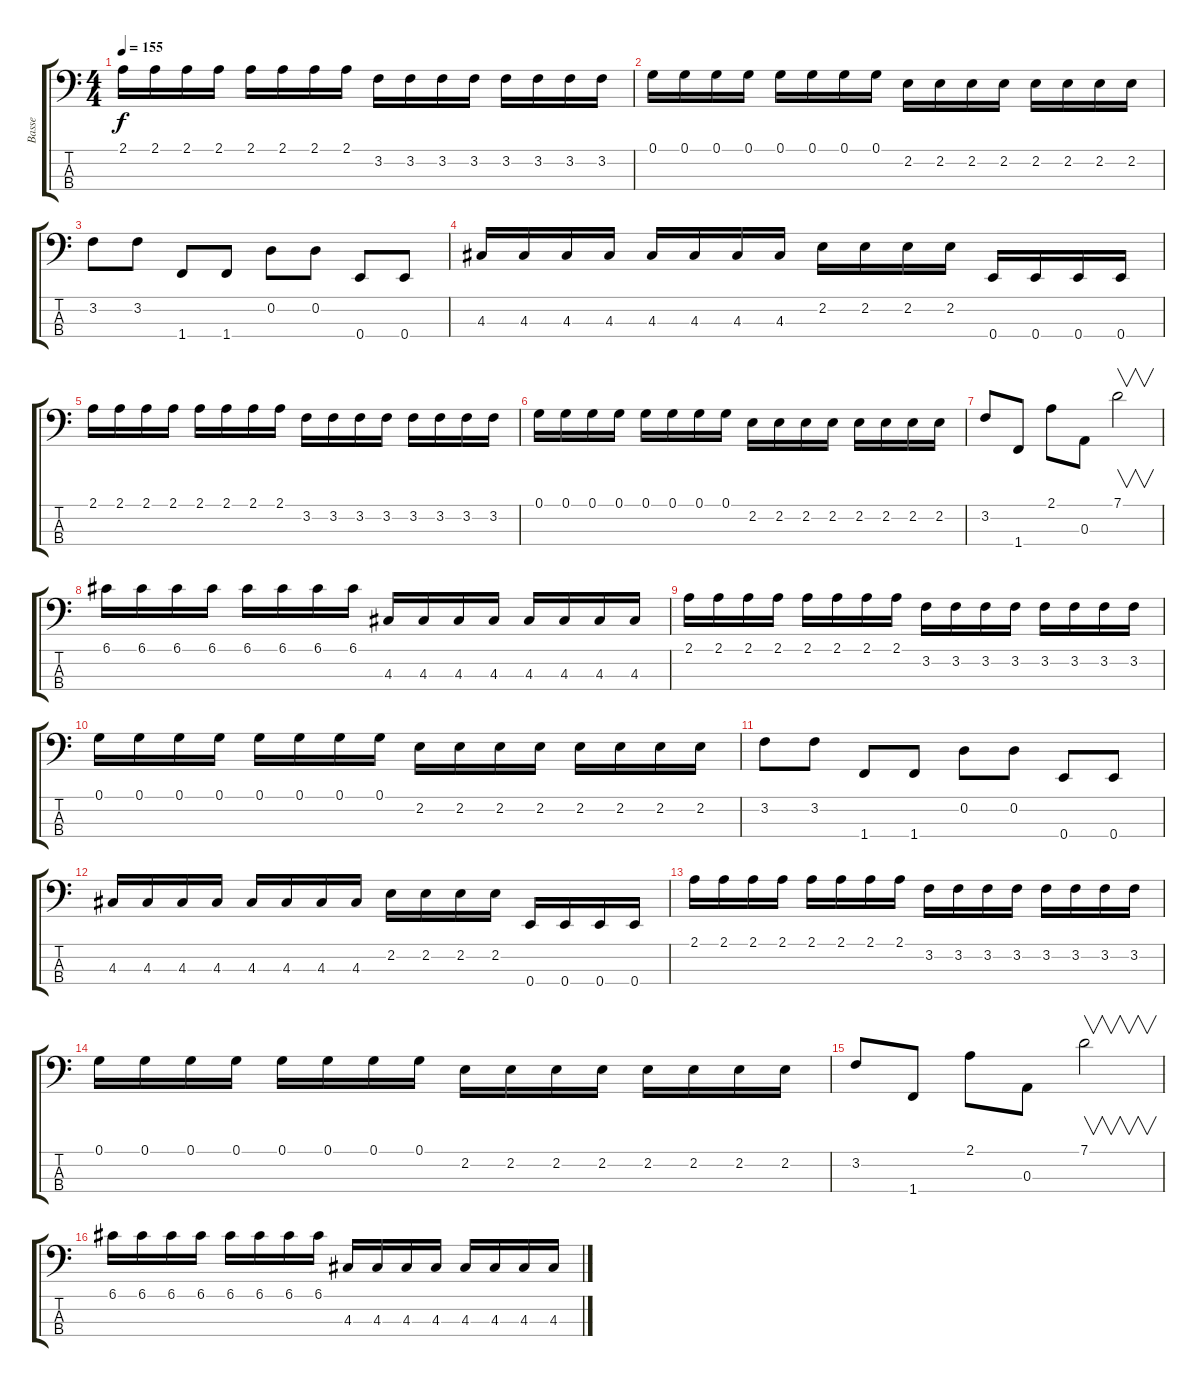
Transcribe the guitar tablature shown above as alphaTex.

\track ("Basse" "Basse") {instrument electricbassfinger}
\staff {score tabs}
\tuning (G2 D2 A1 E1) {hide}
\ts (4 4)
\tempo 155
\clef f4
\ks c
2.1.16{dy f} 2.1.16 2.1.16 2.1.16 2.1.16 2.1.16 2.1.16 2.1.16 3.2.16 3.2.16 3.2.16 3.2.16 3.2.16 3.2.16 3.2.16 3.2.16 |
0.1.16 0.1.16 0.1.16 0.1.16 0.1.16 0.1.16 0.1.16 0.1.16 2.2.16 2.2.16 2.2.16 2.2.16 2.2.16 2.2.16 2.2.16 2.2.16 |
3.2.8 3.2.8 1.4.8 1.4.8 0.2.8 0.2.8 0.4.8 0.4.8 |
4.3.16 4.3.16 4.3.16 4.3.16 4.3.16 4.3.16 4.3.16 4.3.16 2.2.16 2.2.16 2.2.16 2.2.16 0.4.16 0.4.16 0.4.16 0.4.16 |
2.1.16 2.1.16 2.1.16 2.1.16 2.1.16 2.1.16 2.1.16 2.1.16 3.2.16 3.2.16 3.2.16 3.2.16 3.2.16 3.2.16 3.2.16 3.2.16 |
0.1.16 0.1.16 0.1.16 0.1.16 0.1.16 0.1.16 0.1.16 0.1.16 2.2.16 2.2.16 2.2.16 2.2.16 2.2.16 2.2.16 2.2.16 2.2.16 |
3.2.8 1.4.8 2.1.8 0.3.8 7.1.2{v} |
6.1.16 6.1.16 6.1.16 6.1.16 6.1.16 6.1.16 6.1.16 6.1.16 4.3.16 4.3.16 4.3.16 4.3.16 4.3.16 4.3.16 4.3.16 4.3.16 |
2.1.16 2.1.16 2.1.16 2.1.16 2.1.16 2.1.16 2.1.16 2.1.16 3.2.16 3.2.16 3.2.16 3.2.16 3.2.16 3.2.16 3.2.16 3.2.16 |
0.1.16 0.1.16 0.1.16 0.1.16 0.1.16 0.1.16 0.1.16 0.1.16 2.2.16 2.2.16 2.2.16 2.2.16 2.2.16 2.2.16 2.2.16 2.2.16 |
3.2.8 3.2.8 1.4.8 1.4.8 0.2.8 0.2.8 0.4.8 0.4.8 |
4.3.16 4.3.16 4.3.16 4.3.16 4.3.16 4.3.16 4.3.16 4.3.16 2.2.16 2.2.16 2.2.16 2.2.16 0.4.16 0.4.16 0.4.16 0.4.16 |
2.1.16 2.1.16 2.1.16 2.1.16 2.1.16 2.1.16 2.1.16 2.1.16 3.2.16 3.2.16 3.2.16 3.2.16 3.2.16 3.2.16 3.2.16 3.2.16 |
0.1.16 0.1.16 0.1.16 0.1.16 0.1.16 0.1.16 0.1.16 0.1.16 2.2.16 2.2.16 2.2.16 2.2.16 2.2.16 2.2.16 2.2.16 2.2.16 |
3.2.8 1.4.8 2.1.8 0.3.8 7.1.2{v} |
6.1.16 6.1.16 6.1.16 6.1.16 6.1.16 6.1.16 6.1.16 6.1.16 4.3.16 4.3.16 4.3.16 4.3.16 4.3.16 4.3.16 4.3.16 4.3.16
